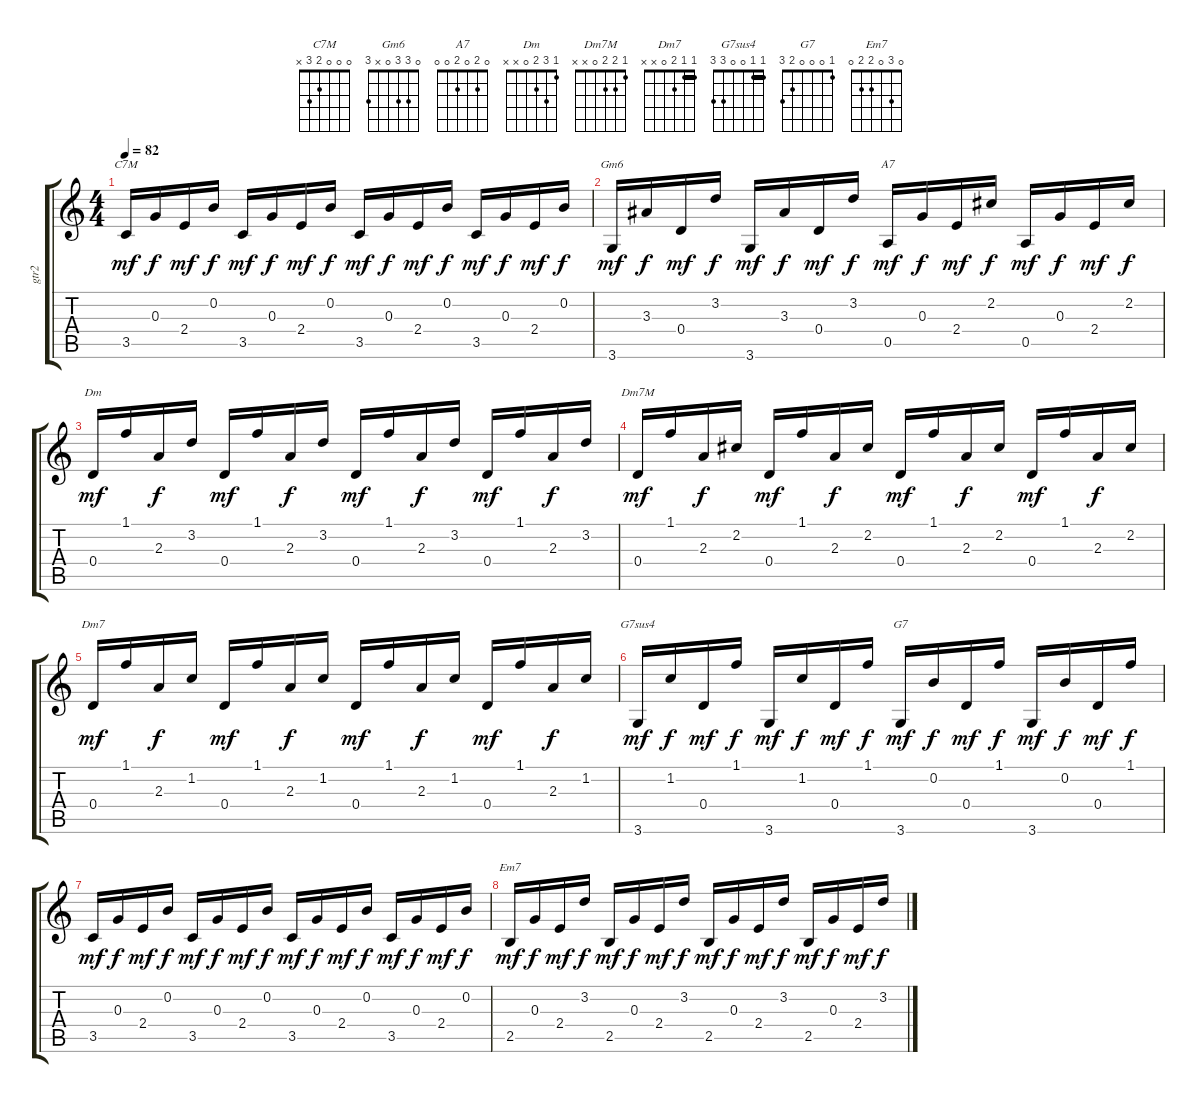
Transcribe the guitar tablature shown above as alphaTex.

\track ("gtr2" "gtr2") {instrument acousticguitarnylon}
\staff {score tabs}
\tuning (E4 B3 G3 D3 A2 E2) {hide}
\chord ("C7M" 0 0 0 2 3 x)
\chord ("Gm6" 0 3 3 0 x 3)
\chord ("A7" 0 2 0 2 0 0)
\chord ("Dm" 1 3 2 0 x x)
\chord ("Dm7M" 1 2 2 0 x x)
\chord ("Dm7" 1 1 2 0 x x) {barre 1}
\chord ("G7sus4" 1 1 0 0 3 3) {barre 1}
\chord ("G7" 1 0 0 0 2 3)
\chord ("Em7" 0 3 0 2 2 0)
\ts (4 4)
\tempo 82
\clef g2
\ks c
3.5.16{ch "C7M" dy mf} 0.3.16{dy f} 2.4.16{dy mf} 0.2.16{dy f} 3.5.16{dy mf} 0.3.16{dy f} 2.4.16{dy mf} 0.2.16{dy f} 3.5.16{dy mf} 0.3.16{dy f} 2.4.16{dy mf} 0.2.16{dy f} 3.5.16{dy mf} 0.3.16{dy f} 2.4.16{dy mf} 0.2.16{dy f} |
3.6.16{ch "Gm6" dy mf} 3.3.16{dy f} 0.4.16{dy mf} 3.2.16{dy f} 3.6.16{dy mf} 3.3.16{dy f} 0.4.16{dy mf} 3.2.16{dy f} 0.5.16{ch "A7" dy mf} 0.3.16{dy f} 2.4.16{dy mf} 2.2.16{dy f} 0.5.16{dy mf} 0.3.16{dy f} 2.4.16{dy mf} 2.2.16{dy f} |
0.4.16{ch "Dm" dy mf} 1.1.16 2.3.16{dy f} 3.2.16 0.4.16{dy mf} 1.1.16 2.3.16{dy f} 3.2.16 0.4.16{dy mf} 1.1.16 2.3.16{dy f} 3.2.16 0.4.16{dy mf} 1.1.16 2.3.16{dy f} 3.2.16 |
0.4.16{ch "Dm7M" dy mf} 1.1.16 2.3.16{dy f} 2.2.16 0.4.16{dy mf} 1.1.16 2.3.16{dy f} 2.2.16 0.4.16{dy mf} 1.1.16 2.3.16{dy f} 2.2.16 0.4.16{dy mf} 1.1.16 2.3.16{dy f} 2.2.16 |
0.4.16{ch "Dm7" dy mf} 1.1.16 2.3.16{dy f} 1.2.16 0.4.16{dy mf} 1.1.16 2.3.16{dy f} 1.2.16 0.4.16{dy mf} 1.1.16 2.3.16{dy f} 1.2.16 0.4.16{dy mf} 1.1.16 2.3.16{dy f} 1.2.16 |
3.6.16{ch "G7sus4" dy mf} 1.2.16{dy f} 0.4.16{dy mf} 1.1.16{dy f} 3.6.16{dy mf} 1.2.16{dy f} 0.4.16{dy mf} 1.1.16{dy f} 3.6.16{ch "G7" dy mf} 0.2.16{dy f} 0.4.16{dy mf} 1.1.16{dy f} 3.6.16{dy mf} 0.2.16{dy f} 0.4.16{dy mf} 1.1.16{dy f} |
3.5.16{dy mf} 0.3.16{dy f} 2.4.16{dy mf} 0.2.16{dy f} 3.5.16{dy mf} 0.3.16{dy f} 2.4.16{dy mf} 0.2.16{dy f} 3.5.16{dy mf} 0.3.16{dy f} 2.4.16{dy mf} 0.2.16{dy f} 3.5.16{dy mf} 0.3.16{dy f} 2.4.16{dy mf} 0.2.16{dy f} |
2.5.16{ch "Em7" dy mf} 0.3.16{dy f} 2.4.16{dy mf} 3.2.16{dy f} 2.5.16{dy mf} 0.3.16{dy f} 2.4.16{dy mf} 3.2.16{dy f} 2.5.16{dy mf} 0.3.16{dy f} 2.4.16{dy mf} 3.2.16{dy f} 2.5.16{dy mf} 0.3.16{dy f} 2.4.16{dy mf} 3.2.16{dy f}
